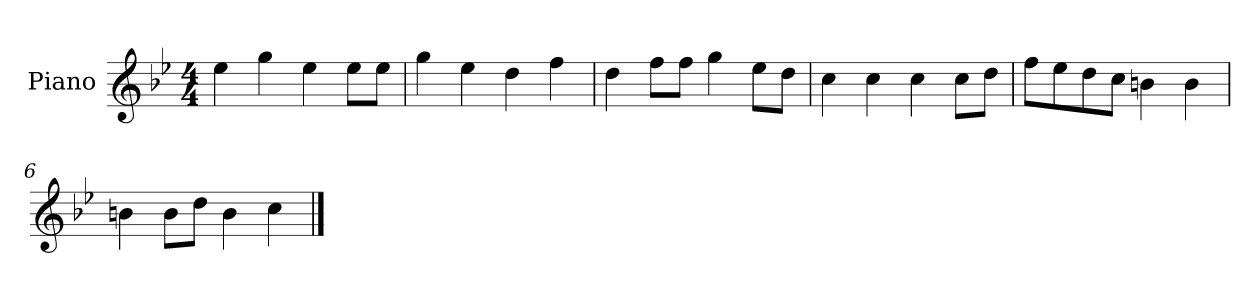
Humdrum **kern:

**kern
*part1
*staff1
*I"Piano
*I'P-no
*clefG2
*k[b-e-]
*M4/4
*MM90
=1
4ee-\
4gg\
4ee-\
8ee-\L
8ee-\J
=2
4gg\
4ee-\
4dd\
4ff\
=3
4dd\
8ff\L
8ff\J
4gg\
8ee-\L
8dd\J
=4
4cc\
4cc\
4cc\
8cc\L
8dd\J
=5
8ff\L
8ee-\
8dd\
8cc\J
4bn\
4b\
=6
4bn\
8b\L
8dd\J
4b\
4cc\
==
*-
